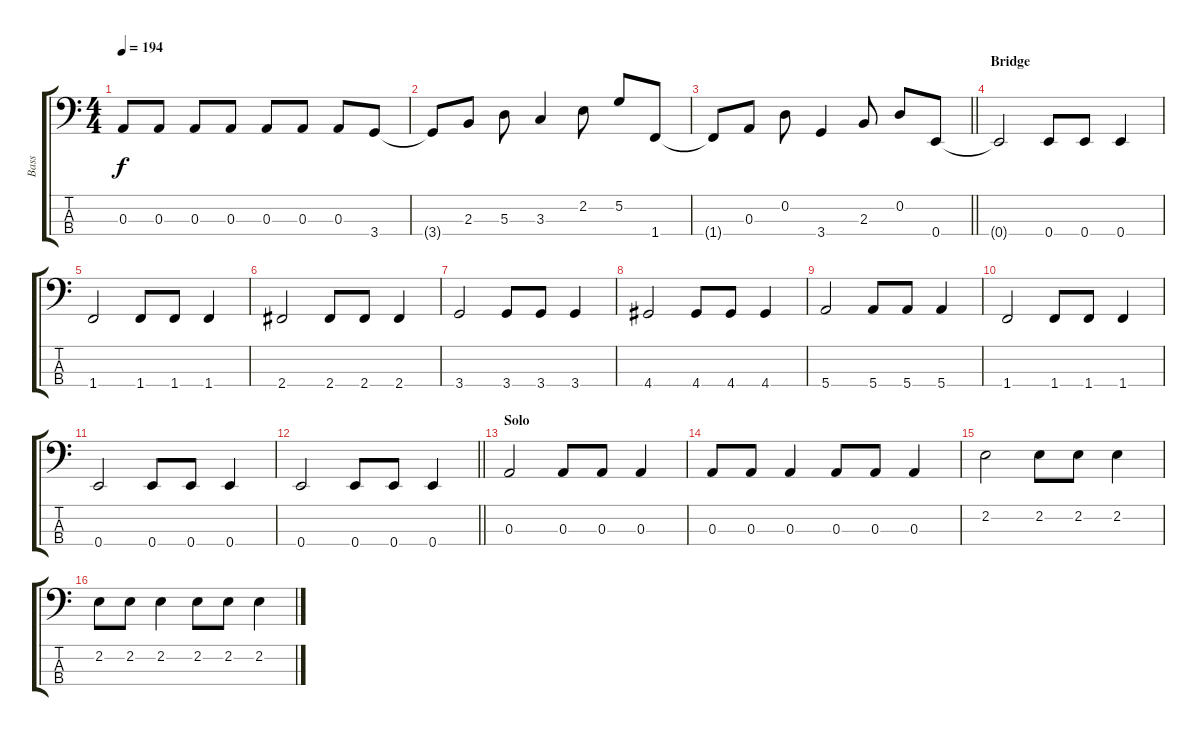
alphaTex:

\track ("Bass" "Bass") {instrument electricbassfinger}
\staff {score tabs}
\tuning (G2 D2 A1 E1) {hide}
\ts (4 4)
\tempo 194
\clef f4
\ks c
0.3.8{dy f} 0.3.8 0.3.8 0.3.8 0.3.8 0.3.8 0.3.8 3.4.8 |
3.4{t}.8 2.3.8 5.3.8 3.3.4 2.2.8 5.2.8 1.4.8 |
\barLineRight lightlight
1.4{t}.8 0.3.8 0.2.8 3.4.4 2.3.8 0.2.8 0.4.8 |
\section ("" "Bridge")
0.4{t}.2 0.4.8 0.4.8 0.4.4 |
1.4.2 1.4.8 1.4.8 1.4.4 |
2.4.2 2.4.8 2.4.8 2.4.4 |
3.4.2 3.4.8 3.4.8 3.4.4 |
4.4.2 4.4.8 4.4.8 4.4.4 |
5.4.2 5.4.8 5.4.8 5.4.4 |
1.4.2 1.4.8 1.4.8 1.4.4 |
0.4.2 0.4.8 0.4.8 0.4.4 |
\barLineRight lightlight
0.4.2 0.4.8 0.4.8 0.4.4 |
\section ("" "Solo")
0.3.2 0.3.8 0.3.8 0.3.4 |
0.3.8 0.3.8 0.3.4 0.3.8 0.3.8 0.3.4 |
2.2.2 2.2.8 2.2.8 2.2.4 |
2.2.8 2.2.8 2.2.4 2.2.8 2.2.8 2.2.4
